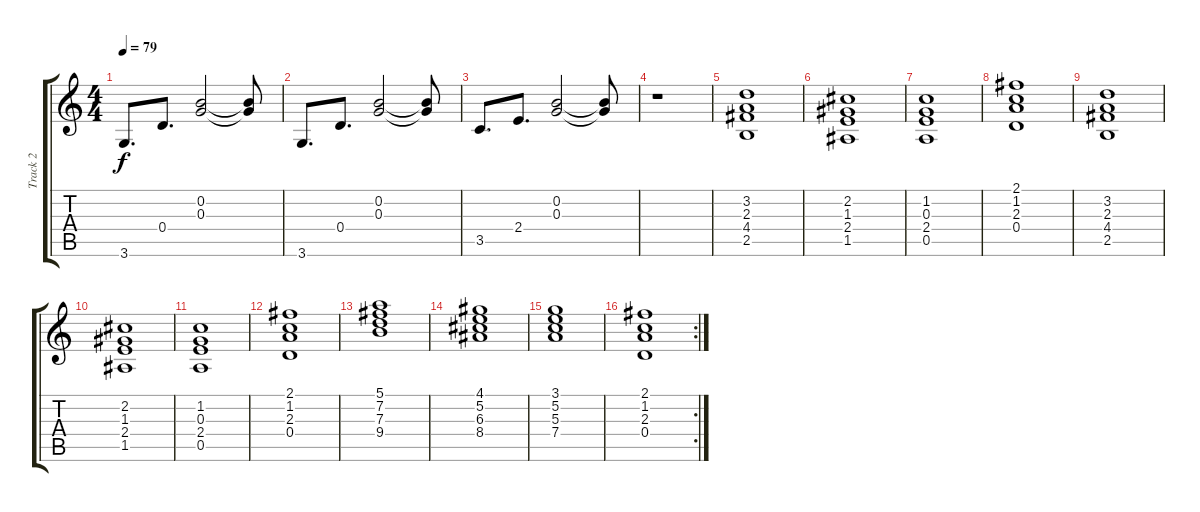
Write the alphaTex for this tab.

\track ("Track 2" "Track 2") {instrument acousticguitarnylon}
\staff {score tabs}
\tuning (E4 B3 G3 D3 A2 E2) {hide}
\ts (4 4)
\tempo 79
\clef g2
\ks c
3.6.8{d dy f} 0.4.8{d} (0.2 0.3).2 (0.2{t} 0.3{t}).8 |
3.6.8{d} 0.4.8{d} (0.2 0.3).2 (0.2{t} 0.3{t}).8 |
3.5.8{d} 2.4.8{d} (0.2 0.3).2 (0.2{t} 0.3{t}).8 |
r.1 |
(3.2 2.3 4.4 2.5).1 |
(2.2 1.3 2.4 1.5).1 |
(1.2 0.3 2.4 0.5).1 |
(2.1 1.2 2.3 0.4).1 |
(3.2 2.3 4.4 2.5).1 |
(2.2 1.3 2.4 1.5).1 |
(1.2 0.3 2.4 0.5).1 |
(2.1 1.2 2.3 0.4).1 |
(5.1 7.2 7.3 9.4).1 |
(4.1 5.2 6.3 8.4).1 |
(3.1 5.2 5.3 7.4).1 |
\rc 2
(2.1 1.2 2.3 0.4).1
